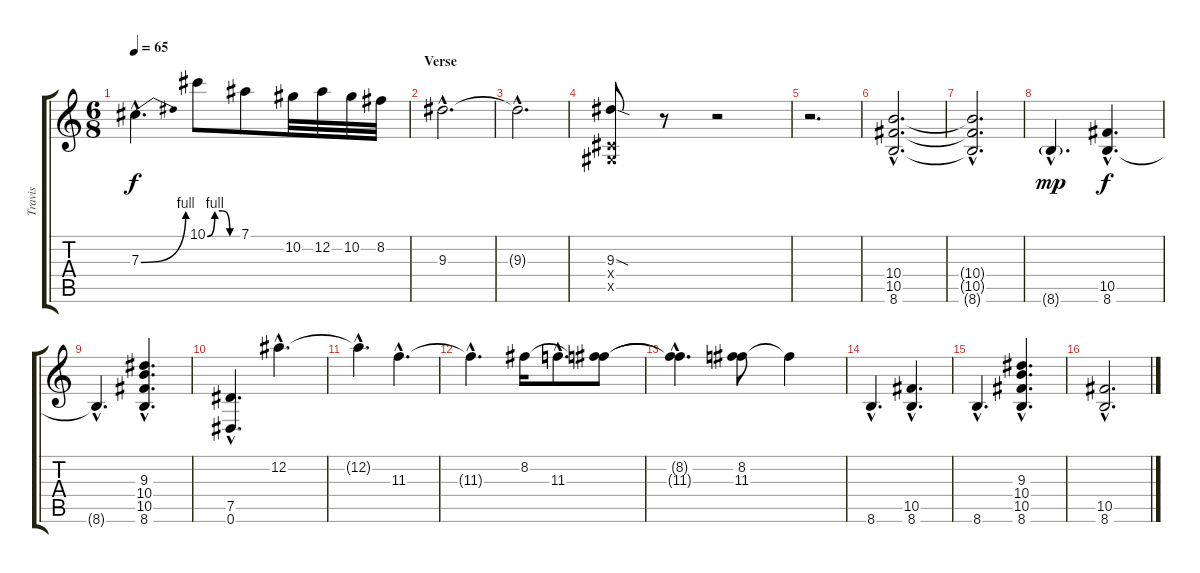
\track ("Travis" "Travis") {instrument overdrivenguitar}
\staff {score tabs}
\tuning (Eb4 Bb3 Gb3 Db3 Ab2 Eb2) {hide}
\ts (6 8)
\tempo 65
\clef g2
\ks c
7.3{be (bend 0 0 60 4) hac}.4{d dy f} 10.1{be (custom 0 0 15 4 30 4 45 0 60 0)}.8 7.1.8 10.2.32 12.2.32 10.2.32 8.2.32 |
\section ("" "Verse")
9.3{hac}.2{d volume 10} |
9.3{hac t}.2{d} |
(9.3{sod} 0.4{x} 0.5{x}).8 r.8 r.2 |
r.2{d} |
(10.4{hac} 10.5{hac} 8.6{hac}).2{d} |
(10.4{hac t} 10.5{hac t} 8.6{hac t}).2{d} |
8.6{g hac}.4{d dy mp} (10.5{hac} 8.6{hac}).4{d dy f} |
8.6{hac t}.4{d} (9.3{hac} 10.4{hac} 10.5{hac} 8.6{hac}).4{d} |
(7.5{hac} 0.6{hac}).4{d} 12.2{hac}.4{d} |
12.2{hac t}.4{d} 11.3{hac}.4{d} |
11.3{hac t}.4{d} 8.2.16 11.3{hac}.8{d} (8.2{t} 11.3{t}).8 |
(8.2{hac t} 11.3{hac t}).4{d} (8.2 11.3).8 11.3{t}.4 |
8.6{hac}.4{d} (10.5{hac} 8.6{hac}).4{d} |
8.6{hac}.4{d} (9.3{hac} 10.4{hac} 10.5{hac} 8.6{hac}).4{d} |
(10.5{hac} 8.6{hac}).2{d}
